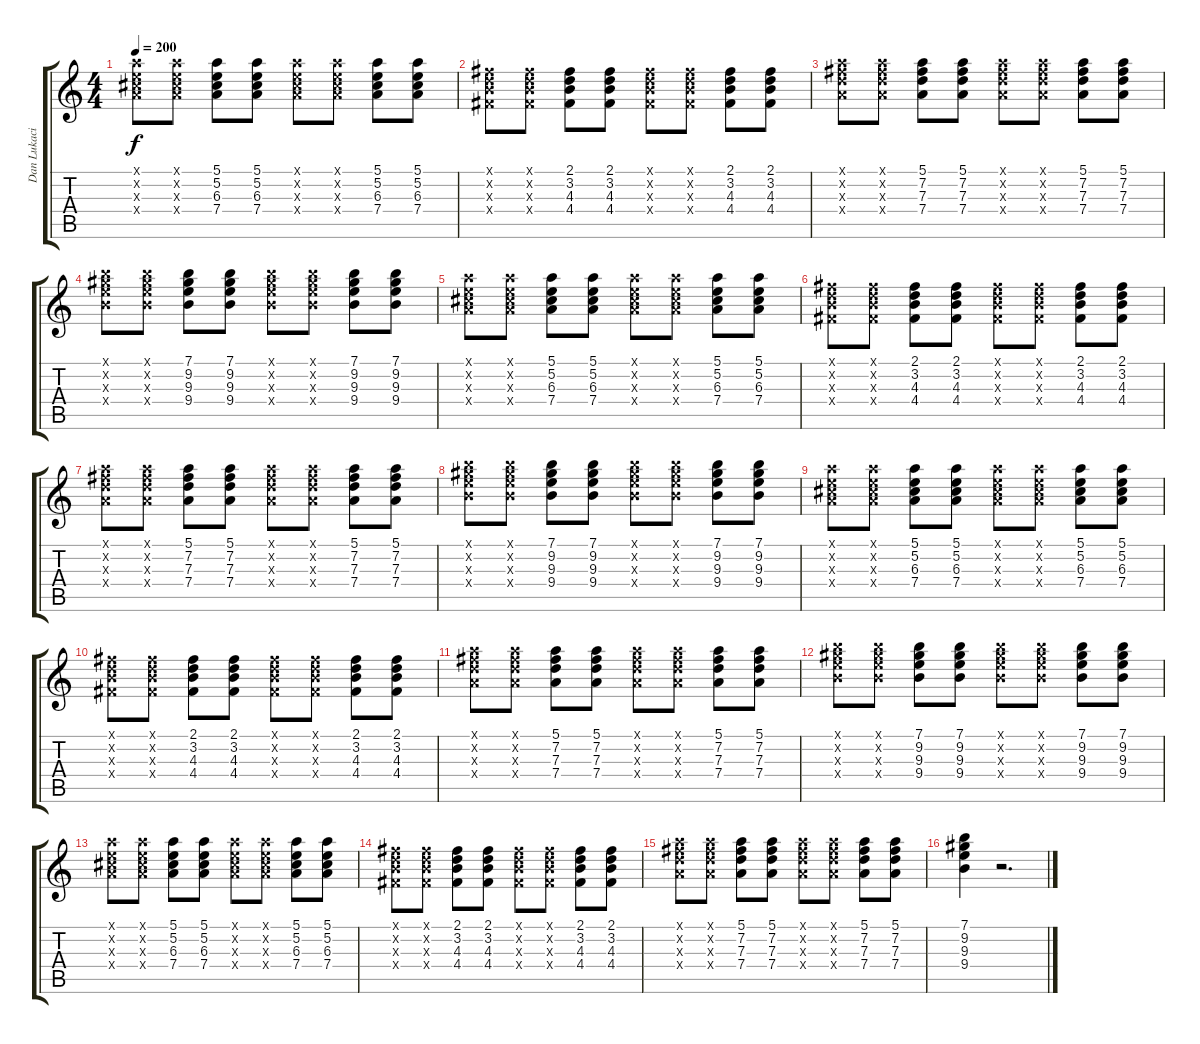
\track ("Dan Lukacinsky" "Dan Lukaci") {instrument electricguitarclean}
\staff {score tabs}
\tuning (E4 B3 G3 D3 A2 E2) {hide}
\ts (4 4)
\tempo 200
\clef g2
\ks c
(5.1{x} 5.2{x} 6.3{x} 7.4{x}).8{dy f} (5.1{x} 5.2{x} 6.3{x} 7.4{x}).8 (5.1 5.2 6.3 7.4).8 (5.1 5.2 6.3 7.4).8 (5.1{x} 5.2{x} 6.3{x} 7.4{x}).8 (5.1{x} 5.2{x} 6.3{x} 7.4{x}).8 (5.1 5.2 6.3 7.4).8 (5.1 5.2 6.3 7.4).8 |
(2.1{x} 3.2{x} 4.3{x} 4.4{x}).8 (2.1{x} 3.2{x} 4.3{x} 4.4{x}).8 (2.1 3.2 4.3 4.4).8 (2.1 3.2 4.3 4.4).8 (2.1{x} 3.2{x} 4.3{x} 4.4{x}).8 (2.1{x} 3.2{x} 4.3{x} 4.4{x}).8 (2.1 3.2 4.3 4.4).8 (2.1 3.2 4.3 4.4).8 |
(5.1{x} 7.2{x} 7.3{x} 7.4{x}).8 (5.1{x} 7.2{x} 7.3{x} 7.4{x}).8 (5.1 7.2 7.3 7.4).8 (5.1 7.2 7.3 7.4).8 (5.1{x} 7.2{x} 7.3{x} 7.4{x}).8 (5.1{x} 7.2{x} 7.3{x} 7.4{x}).8 (5.1 7.2 7.3 7.4).8 (5.1 7.2 7.3 7.4).8 |
(7.1{x} 9.2{x} 9.3{x} 9.4{x}).8 (7.1{x} 9.2{x} 9.3{x} 9.4{x}).8 (7.1 9.2 9.3 9.4).8 (7.1 9.2 9.3 9.4).8 (7.1{x} 9.2{x} 9.3{x} 9.4{x}).8 (7.1{x} 9.2{x} 9.3{x} 9.4{x}).8 (7.1 9.2 9.3 9.4).8 (7.1 9.2 9.3 9.4).8 |
(5.1{x} 5.2{x} 6.3{x} 7.4{x}).8 (5.1{x} 5.2{x} 6.3{x} 7.4{x}).8 (5.1 5.2 6.3 7.4).8 (5.1 5.2 6.3 7.4).8 (5.1{x} 5.2{x} 6.3{x} 7.4{x}).8 (5.1{x} 5.2{x} 6.3{x} 7.4{x}).8 (5.1 5.2 6.3 7.4).8 (5.1 5.2 6.3 7.4).8 |
(2.1{x} 3.2{x} 4.3{x} 4.4{x}).8 (2.1{x} 3.2{x} 4.3{x} 4.4{x}).8 (2.1 3.2 4.3 4.4).8 (2.1 3.2 4.3 4.4).8 (2.1{x} 3.2{x} 4.3{x} 4.4{x}).8 (2.1{x} 3.2{x} 4.3{x} 4.4{x}).8 (2.1 3.2 4.3 4.4).8 (2.1 3.2 4.3 4.4).8 |
(5.1{x} 7.2{x} 7.3{x} 7.4{x}).8 (5.1{x} 7.2{x} 7.3{x} 7.4{x}).8 (5.1 7.2 7.3 7.4).8 (5.1 7.2 7.3 7.4).8 (5.1{x} 7.2{x} 7.3{x} 7.4{x}).8 (5.1{x} 7.2{x} 7.3{x} 7.4{x}).8 (5.1 7.2 7.3 7.4).8 (5.1 7.2 7.3 7.4).8 |
(7.1{x} 9.2{x} 9.3{x} 9.4{x}).8 (7.1{x} 9.2{x} 9.3{x} 9.4{x}).8 (7.1 9.2 9.3 9.4).8 (7.1 9.2 9.3 9.4).8 (7.1{x} 9.2{x} 9.3{x} 9.4{x}).8 (7.1{x} 9.2{x} 9.3{x} 9.4{x}).8 (7.1 9.2 9.3 9.4).8 (7.1 9.2 9.3 9.4).8 |
(5.1{x} 5.2{x} 6.3{x} 7.4{x}).8 (5.1{x} 5.2{x} 6.3{x} 7.4{x}).8 (5.1 5.2 6.3 7.4).8 (5.1 5.2 6.3 7.4).8 (5.1{x} 5.2{x} 6.3{x} 7.4{x}).8 (5.1{x} 5.2{x} 6.3{x} 7.4{x}).8 (5.1 5.2 6.3 7.4).8 (5.1 5.2 6.3 7.4).8 |
(2.1{x} 3.2{x} 4.3{x} 4.4{x}).8 (2.1{x} 3.2{x} 4.3{x} 4.4{x}).8 (2.1 3.2 4.3 4.4).8 (2.1 3.2 4.3 4.4).8 (2.1{x} 3.2{x} 4.3{x} 4.4{x}).8 (2.1{x} 3.2{x} 4.3{x} 4.4{x}).8 (2.1 3.2 4.3 4.4).8 (2.1 3.2 4.3 4.4).8 |
(5.1{x} 7.2{x} 7.3{x} 7.4{x}).8 (5.1{x} 7.2{x} 7.3{x} 7.4{x}).8 (5.1 7.2 7.3 7.4).8 (5.1 7.2 7.3 7.4).8 (5.1{x} 7.2{x} 7.3{x} 7.4{x}).8 (5.1{x} 7.2{x} 7.3{x} 7.4{x}).8 (5.1 7.2 7.3 7.4).8 (5.1 7.2 7.3 7.4).8 |
(7.1{x} 9.2{x} 9.3{x} 9.4{x}).8 (7.1{x} 9.2{x} 9.3{x} 9.4{x}).8 (7.1 9.2 9.3 9.4).8 (7.1 9.2 9.3 9.4).8 (7.1{x} 9.2{x} 9.3{x} 9.4{x}).8 (7.1{x} 9.2{x} 9.3{x} 9.4{x}).8 (7.1 9.2 9.3 9.4).8 (7.1 9.2 9.3 9.4).8 |
(5.1{x} 5.2{x} 6.3{x} 7.4{x}).8 (5.1{x} 5.2{x} 6.3{x} 7.4{x}).8 (5.1 5.2 6.3 7.4).8 (5.1 5.2 6.3 7.4).8 (5.1{x} 5.2{x} 6.3{x} 7.4{x}).8 (5.1{x} 5.2{x} 6.3{x} 7.4{x}).8 (5.1 5.2 6.3 7.4).8 (5.1 5.2 6.3 7.4).8 |
(2.1{x} 3.2{x} 4.3{x} 4.4{x}).8 (2.1{x} 3.2{x} 4.3{x} 4.4{x}).8 (2.1 3.2 4.3 4.4).8 (2.1 3.2 4.3 4.4).8 (2.1{x} 3.2{x} 4.3{x} 4.4{x}).8 (2.1{x} 3.2{x} 4.3{x} 4.4{x}).8 (2.1 3.2 4.3 4.4).8 (2.1 3.2 4.3 4.4).8 |
(5.1{x} 7.2{x} 7.3{x} 7.4{x}).8 (5.1{x} 7.2{x} 7.3{x} 7.4{x}).8 (5.1 7.2 7.3 7.4).8 (5.1 7.2 7.3 7.4).8 (5.1{x} 7.2{x} 7.3{x} 7.4{x}).8 (5.1{x} 7.2{x} 7.3{x} 7.4{x}).8 (5.1 7.2 7.3 7.4).8 (5.1 7.2 7.3 7.4).8 |
(7.1 9.2 9.3 9.4).4 r.2{d}
